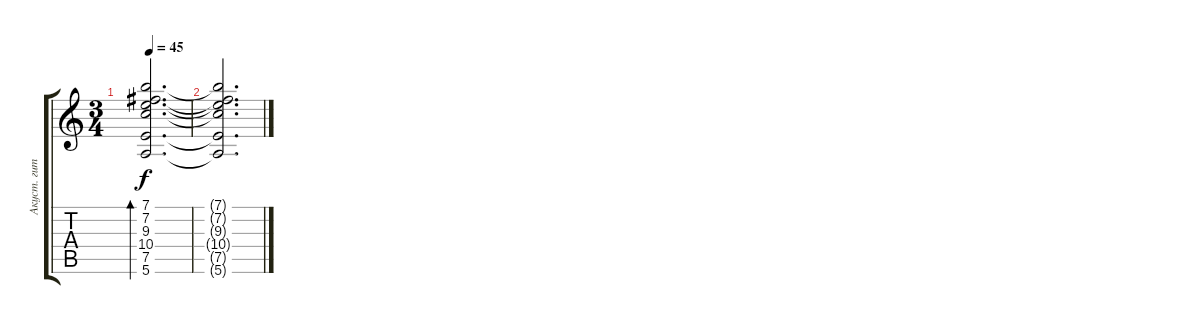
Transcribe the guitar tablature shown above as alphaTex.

\track ("Акуст. гитара" "Акуст. гит") {instrument acousticguitarsteel}
\staff {score tabs}
\tuning (E4 B3 G3 D3 A2 E2) {hide}
\ts (3 4)
\tempo 45
\clef g2
\ks c
(7.1{t} 7.2{t} 9.3{t} 10.4{t} 7.5{t} 5.6{t}).2{d bd 240 dy f} |
(7.1{t} 7.2{t} 9.3{t} 10.4{t} 7.5{t} 5.6{t}).2{d}
